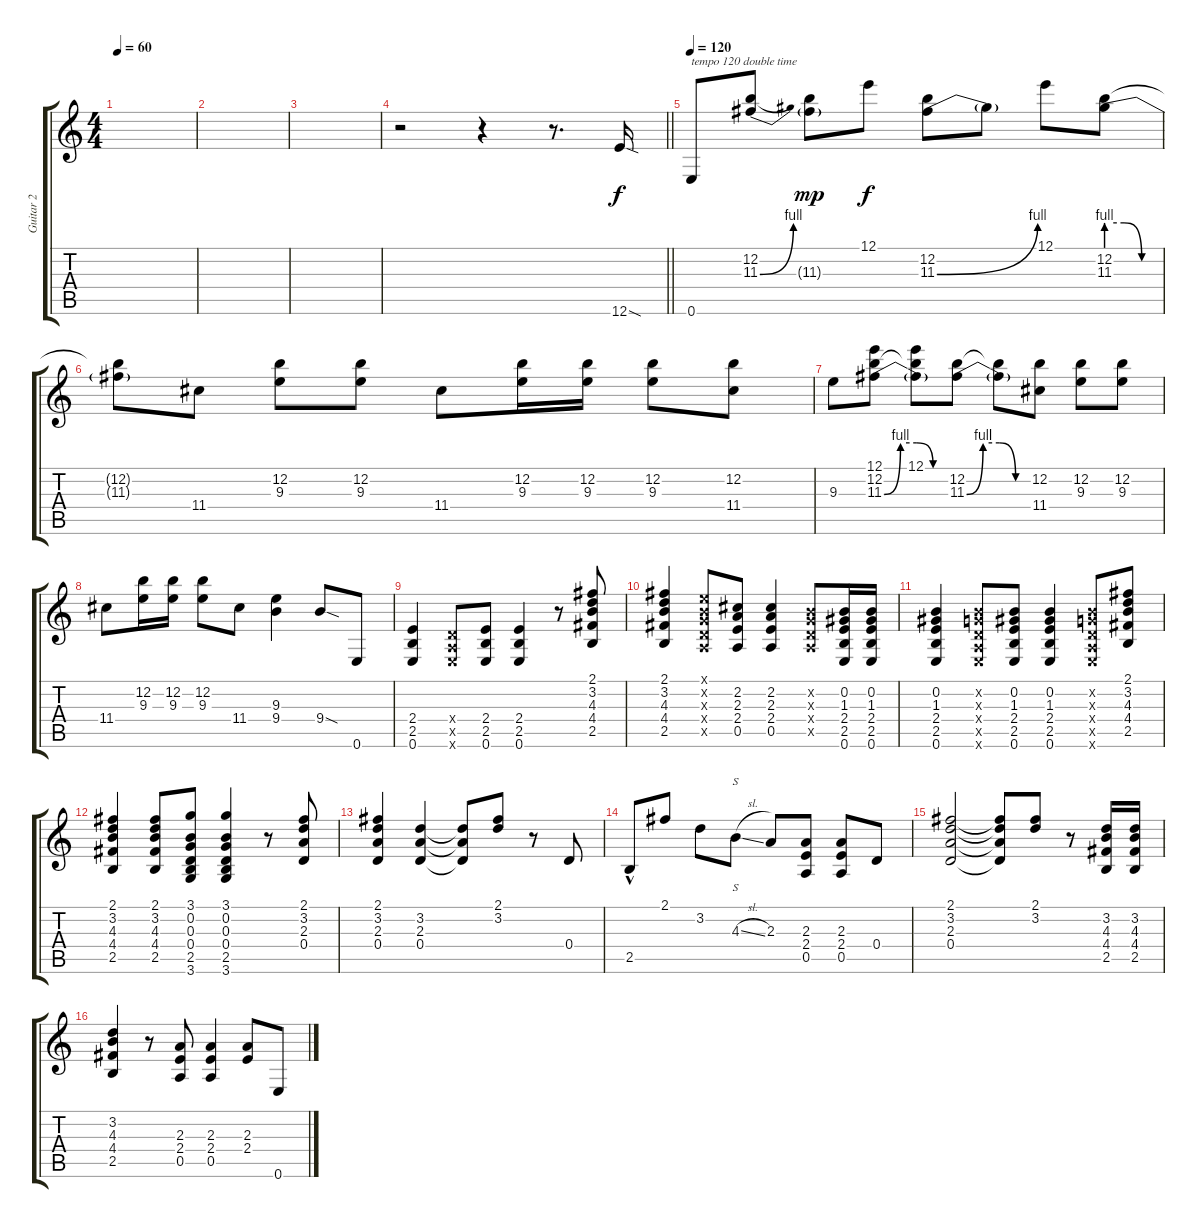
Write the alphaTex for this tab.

\track ("Guitar 2" "Guitar 2") {instrument overdrivenguitar}
\staff {score tabs}
\tuning (E4 B3 G3 D3 A2 E2) {hide}
\ts (4 4)
\tempo 60
\clef g2
\ks c
|
|
|
\barLineRight lightlight
r.2 r.4 r.8{d} 12.6{sod}.16 |
\tempo 120
0.6.8{txt "tempo 120 double time"} (12.2 11.3{be (bend 0 0 60 4)}).8 (12.2{t} 11.3{g}).8{dy mp} 12.1.8{dy f} (12.2 11.3{be (bend 0 0 60 4)}).8 11.3{t}.8 12.1.8 (12.2 11.3{be (custom 0 4 20 4 40 0 60 0)}).8 |
(12.2{t} 11.3{t}).8 11.4.8 (12.2 9.3).8 (12.2 9.3).8 11.4.8 (12.2 9.3).16 (12.2 9.3).16 (12.2 9.3).8 (12.2 11.4).8 |
9.3.8 (12.1 12.2 11.3{be (custom 0 0 15 4 30 4 45 0 60 0)}).8 (12.1 12.2{t} 11.3{t}).8 (12.2 11.3{be (custom 0 0 15 4 30 4 45 0 60 0)}).8 (12.2{t} 11.3{t}).8 (12.2 11.4).8 (12.2 9.3).8 (12.2 9.3).8 |
11.4.8 (12.2 9.3).16 (12.2 9.3).16 (12.2 9.3).8 11.4.8 (9.3 9.4).4 9.4{sod}.8 0.6.8 |
(2.4 2.5 0.6).4 (0.4{x} 0.5{x} 0.6{x}).8 (2.4 2.5 0.6).8 (2.4 2.5 0.6).4 r.8 (2.1 3.2 4.3 4.4 2.5).8 |
(2.1 3.2 4.3 4.4 2.5).4 (0.1{x} 0.2{x} 0.3{x} 0.4{x} 0.5{x}).8 (2.2 2.3 2.4 0.5).8 (2.2 2.3 2.4 0.5).4 (0.2{x} 0.3{x} 0.4{x} 0.5{x}).8 (0.2 1.3 2.4 2.5 0.6).16 (0.2 1.3 2.4 2.5 0.6).16 |
(0.2 1.3 2.4 2.5 0.6).4 (0.2{x} 0.3{x} 0.4{x} 0.5{x} 0.6{x}).8 (0.2 1.3 2.4 2.5 0.6).8 (0.2 1.3 2.4 2.5 0.6).4 (0.2{x} 0.3{x} 0.4{x} 0.5{x} 0.6{x}).8 (2.1 3.2 4.3 4.4 2.5).8 |
(2.1 3.2 4.3 4.4 2.5).4 (2.1 3.2 4.3 4.4 2.5).8 (3.1 0.2 0.3 0.4 2.5 3.6).8 (3.1 0.2 0.3 0.4 2.5 3.6).4 r.8 (2.1 3.2 2.3 0.4).8 |
(2.1 3.2 2.3 0.4).4 (3.2 2.3 0.4).4 (3.2{t} 2.3{t} 0.4{t}).8 (2.1 3.2).8 r.8 0.4.8 |
2.5{hac}.8 2.1.8 3.2.8 4.3{sl}.8{s} 2.3.8 (2.3 2.4 0.5).8 (2.3 2.4 0.5).8 0.4.8 |
(2.1 3.2 2.3 0.4).2 (2.1{t} 3.2{t} 2.3{t} 0.4{t}).8 (2.1 3.2).8 r.8 (3.2 4.3 4.4 2.5).16 (3.2 4.3 4.4 2.5).16 |
(3.2 4.3 4.4 2.5).4 r.8 (2.3 2.4 0.5).8 (2.3 2.4 0.5).4 (2.3 2.4).8 0.6.8
